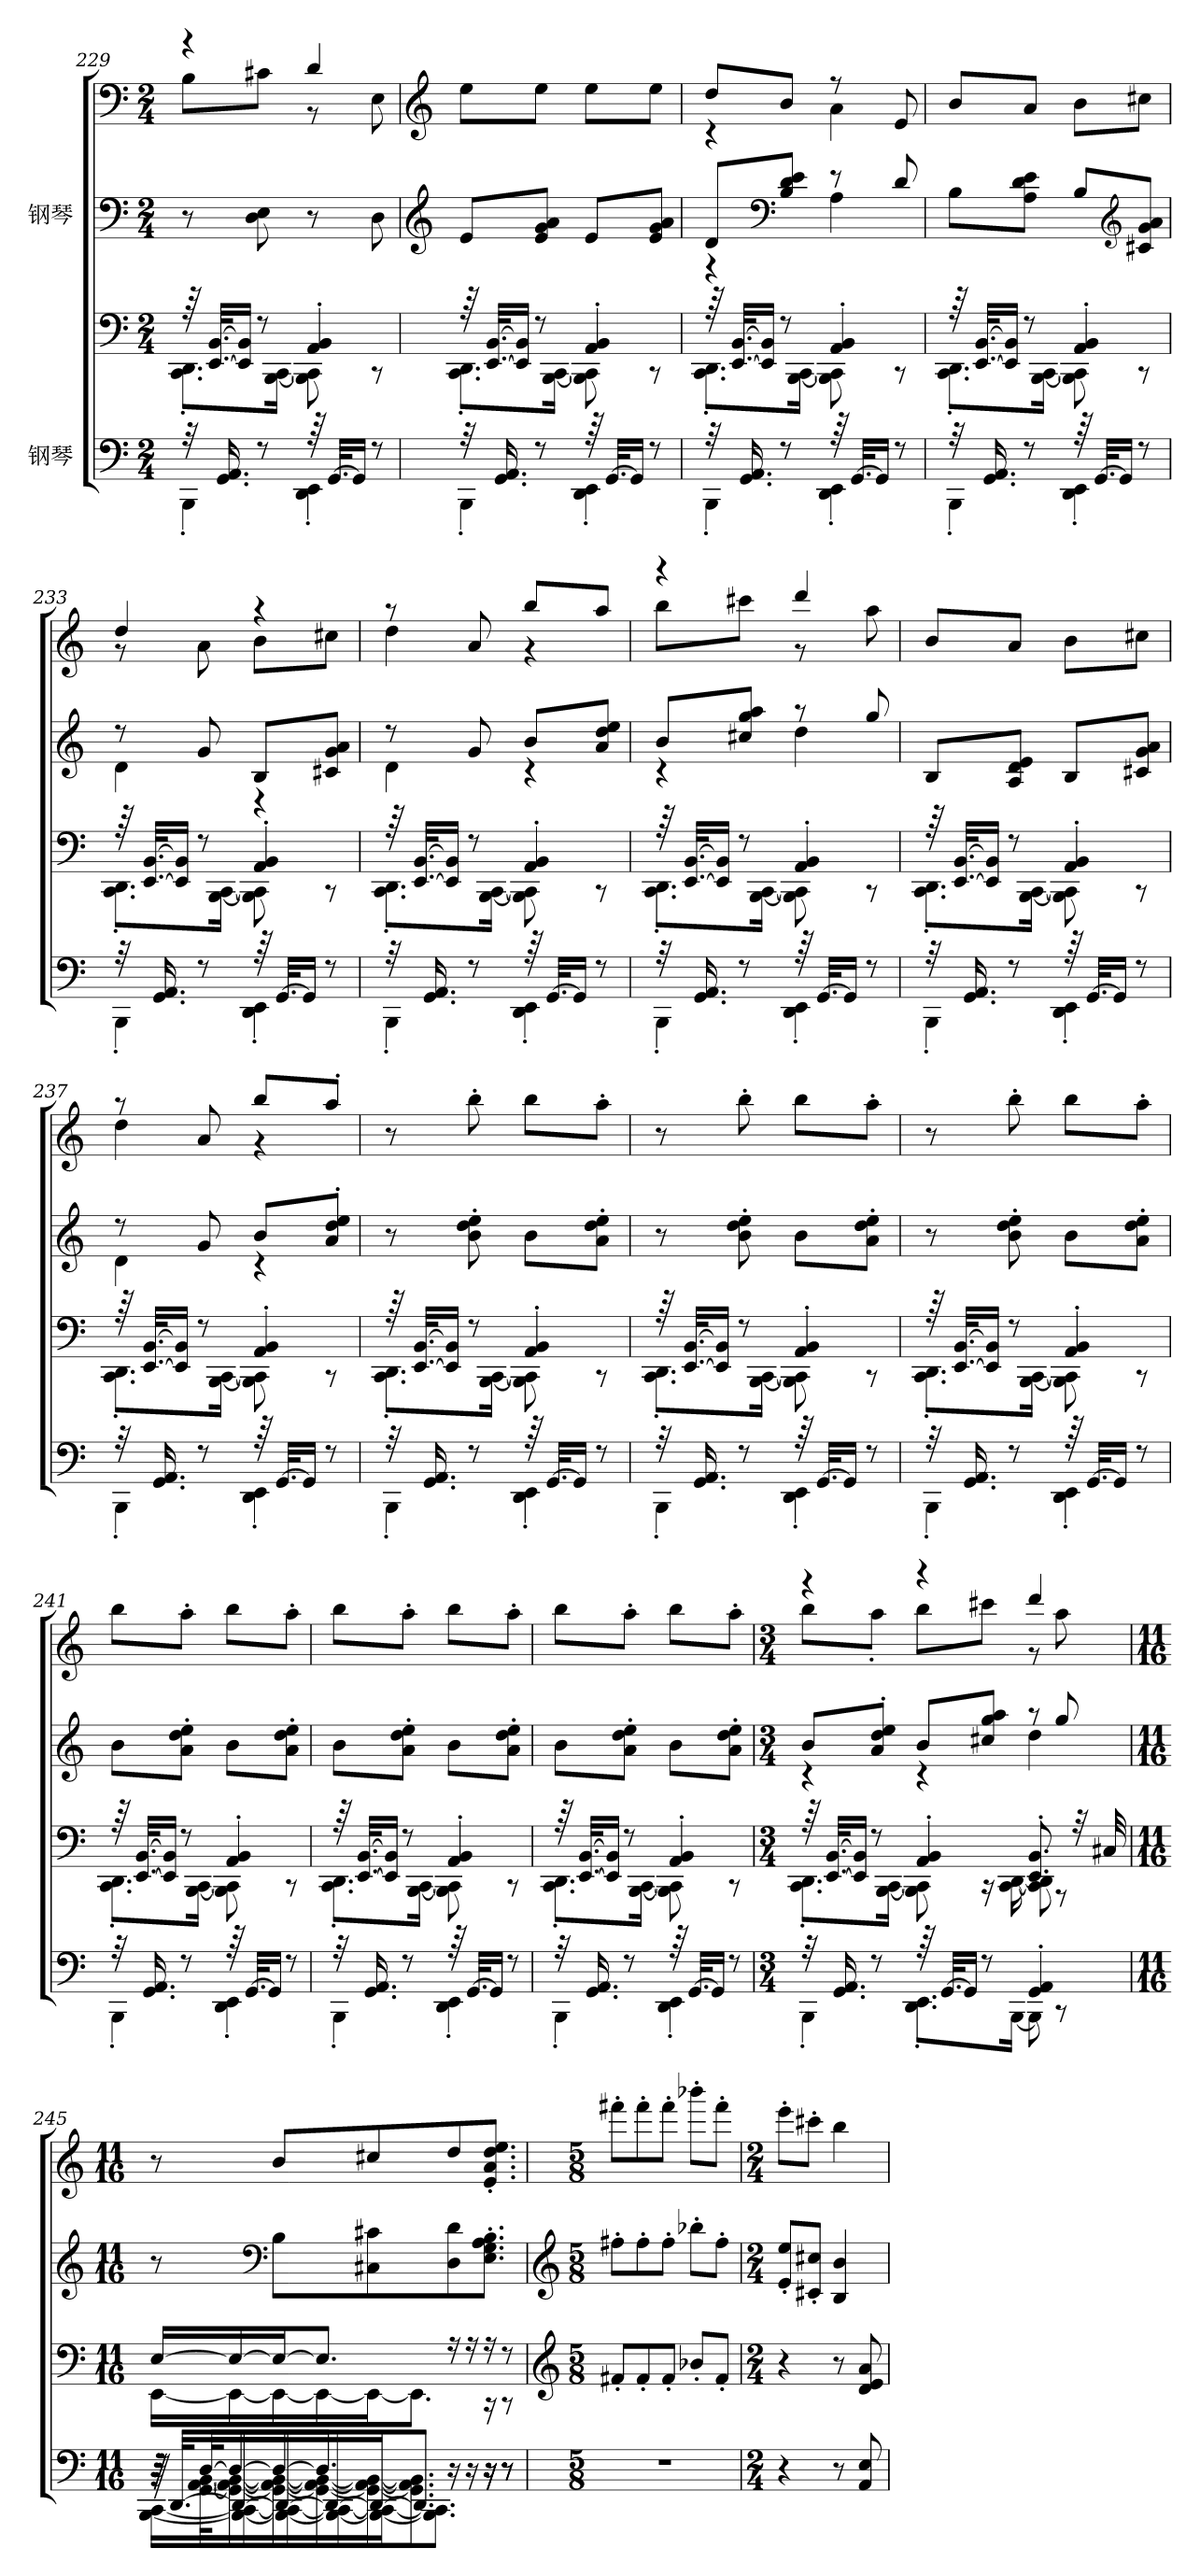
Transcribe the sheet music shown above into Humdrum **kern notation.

**kern	**kern	**kern	**kern
*part2	*part2	*part1	*part1
*staff4	*staff3	*staff2	*staff1
*I"钢琴	*	*I"钢琴	*
*clefF4	*clefF4	*clefF4	*clefF4
*k[]	*k[]	*k[]	*k[]
*M2/4	*M2/4	*M2/4	*M2/4
=229	=229	=229	=229
*^	*^	*	*^
32r	4BBB'\	64r	8.CC\' 8.DD\'L	8r	4r	8B\L
.	.	[32.EE/ [32.BB/KLL	.	.	.	.
16.GG/ 16.AA/	.	.	.	.	.	.
.	.	16EE/] 16BB/]JJ	.	.	.	.
8r	.	8r	.	8D\ 8E\	.	8c#X\J
.	.	.	[16BBB\ [16CC\Jk	.	.	.
64r	4DD\' 4EE\'	4AA/' 4BB/'	8BBB\] 8CC\]	8r	4d/	8r
[32.GG/KLL	.	.	.	.	.	.
16GG/JJ]	.	.	.	.	.	.
8r	.	.	8r	8D\	.	8E\
*	*	*	*	*	*v	*v
!!LO:LB:g=z
=230	=230	=230	=230	=230	=230
*	*	*	*	*clefG2	*clefG2
32r	4BBB'\	64r	8.CC\' 8.DD\'L	8e/L	8ee\L
.	.	[32.EE/ [32.BB/KLL	.	.	.
16.GG/ 16.AA/	.	.	.	.	.
.	.	16EE/] 16BB/]JJ	.	.	.
8r	.	8r	.	8e/ 8g/ 8a/J	8ee\J
.	.	.	[16BBB\ [16CC\Jk	.	.
64r	4DD\' 4EE\'	4AA/' 4BB/'	8BBB\] 8CC\]	8e/L	8ee\L
[32.GG/KLL	.	.	.	.	.
16GG/JJ]	.	.	.	.	.
8r	.	.	8r	8e/ 8g/ 8a/J	8ee\J
=231	=231	=231	=231	=231	=231
*	*	*	*	*^	*^
32r	4BBB'\	64r	8.CC\' 8.DD\'L	8d/L	4r	8dd/L	4r
.	.	[32.EE/ [32.BB/KLL	.	.	.	.	.
16.GG/ 16.AA/	.	.	.	.	.	.	.
.	.	16EE/] 16BB/]JJ	.	.	.	.	.
*	*	*	*	*clefF4	*	*	*
8r	.	8r	.	8B/ 8d/ 8e/J	.	8b/J	.
.	.	.	[16BBB\ [16CC\Jk	.	.	.	.
64r	4DD\' 4EE\'	4AA/' 4BB/'	8BBB\] 8CC\]	8r	4A\	8r	4a\
[32.GG/KLL	.	.	.	.	.	.	.
16GG/JJ]	.	.	.	.	.	.	.
8r	.	.	8r	8d/	.	8e/	.
*	*	*	*	*v	*v	*	*
*	*	*	*	*	*v	*v
!!LO:PB:g=z
=232	=232	=232	=232	=232	=232
32r	4BBB'\	64r	8.CC\' 8.DD\'L	8B\L	8b/L
.	.	[32.EE/ [32.BB/KLL	.	.	.
16.GG/ 16.AA/	.	.	.	.	.
.	.	16EE/] 16BB/]JJ	.	.	.
8r	.	8r	.	8A\ 8d\ 8e\J	8a/J
.	.	.	[16BBB\ [16CC\Jk	.	.
64r	4DD\' 4EE\'	4AA/' 4BB/'	8BBB\] 8CC\]	8B/L	8b\L
[32.GG/KLL	.	.	.	.	.
16GG/JJ]	.	.	.	.	.
*	*	*	*	*clefG2	*
8r	.	.	8r	8c#X/ 8g/ 8a/J	8cc#X\J
=233	=233	=233	=233	=233	=233
*	*	*	*	*^	*^
32r	4BBB'\	64r	8.CC\' 8.DD\'L	8r	4d\	4dd/	8r
.	.	[32.EE/ [32.BB/KLL	.	.	.	.	.
16.GG/ 16.AA/	.	.	.	.	.	.	.
.	.	16EE/] 16BB/]JJ	.	.	.	.	.
8r	.	8r	.	8g/	.	.	8a\
.	.	.	[16BBB\ [16CC\Jk	.	.	.	.
64r	4DD\' 4EE\'	4AA/' 4BB/'	8BBB\] 8CC\]	8B/L	4r	4r	8b\L
[32.GG/KLL	.	.	.	.	.	.	.
16GG/JJ]	.	.	.	.	.	.	.
8r	.	.	8r	8c#X/ 8g/ 8a/J	.	.	8cc#X\J
!!LO:LB:g=z	!!
=234	=234	=234	=234	=234	=234	=234	=234
32r	4BBB'\	64r	8.CC\' 8.DD\'L	8r	4d\	8r	4dd\
.	.	[32.EE/ [32.BB/KLL	.	.	.	.	.
16.GG/ 16.AA/	.	.	.	.	.	.	.
.	.	16EE/] 16BB/]JJ	.	.	.	.	.
8r	.	8r	.	8g/	.	8a/	.
.	.	.	[16BBB\ [16CC\Jk	.	.	.	.
64r	4DD\' 4EE\'	4AA/' 4BB/'	8BBB\] 8CC\]	8b/L	4r	8bb/L	4r
[32.GG/KLL	.	.	.	.	.	.	.
16GG/JJ]	.	.	.	.	.	.	.
8r	.	.	8r	8a/ 8dd/ 8ee/J	.	8aa/J	.
=235	=235	=235	=235	=235	=235	=235	=235
32r	4BBB'\	64r	8.CC\' 8.DD\'L	8b/L	4r	4r	8bb\L
.	.	[32.EE/ [32.BB/KLL	.	.	.	.	.
16.GG/ 16.AA/	.	.	.	.	.	.	.
.	.	16EE/] 16BB/]JJ	.	.	.	.	.
8r	.	8r	.	8cc#X/ 8gg/ 8aa/J	.	.	8ccc#X\J
.	.	.	[16BBB\ [16CC\Jk	.	.	.	.
64r	4DD\' 4EE\'	4AA/' 4BB/'	8BBB\] 8CC\]	8r	4dd\	4ddd/	8r
[32.GG/KLL	.	.	.	.	.	.	.
16GG/JJ]	.	.	.	.	.	.	.
8r	.	.	8r	8gg/	.	.	8aa\
*	*	*	*	*v	*v	*	*
*	*	*	*	*	*v	*v
!!LO:LB:g=z
=236	=236	=236	=236	=236	=236
32r	4BBB'\	64r	8.CC\' 8.DD\'L	8B/L	8b/L
.	.	[32.EE/ [32.BB/KLL	.	.	.
16.GG/ 16.AA/	.	.	.	.	.
.	.	16EE/] 16BB/]JJ	.	.	.
8r	.	8r	.	8A/ 8d/ 8e/J	8a/J
.	.	.	[16BBB\ [16CC\Jk	.	.
64r	4DD\' 4EE\'	4AA/' 4BB/'	8BBB\] 8CC\]	8B/L	8b\L
[32.GG/KLL	.	.	.	.	.
16GG/JJ]	.	.	.	.	.
8r	.	.	8r	8c#X/ 8g/ 8a/J	8cc#X\J
=237	=237	=237	=237	=237	=237
*	*	*	*	*^	*^
32r	4BBB'\	64r	8.CC\' 8.DD\'L	8r	4d\	8r	4dd\
.	.	[32.EE/ [32.BB/KLL	.	.	.	.	.
16.GG/ 16.AA/	.	.	.	.	.	.	.
.	.	16EE/] 16BB/]JJ	.	.	.	.	.
8r	.	8r	.	8g/	.	8a/	.
.	.	.	[16BBB\ [16CC\Jk	.	.	.	.
64r	4DD\' 4EE\'	4AA/' 4BB/'	8BBB\] 8CC\]	8b/L	4r	8bb/L	4r
[32.GG/KLL	.	.	.	.	.	.	.
16GG/JJ]	.	.	.	.	.	.	.
8r	.	.	8r	8a/' 8dd/' 8ee/'J	.	8aa'/J	.
*	*	*	*	*v	*v	*	*
*	*	*	*	*	*v	*v
!!LO:PB:g=z
=238	=238	=238	=238	=238	=238
32r	4BBB'\	64r	8.CC\' 8.DD\'L	8r	8r
.	.	[32.EE/ [32.BB/KLL	.	.	.
16.GG/ 16.AA/	.	.	.	.	.
.	.	16EE/] 16BB/]JJ	.	.	.
8r	.	8r	.	8b\' 8dd\' 8ee\'	8bb'\
.	.	.	[16BBB\ [16CC\Jk	.	.
64r	4DD\' 4EE\'	4AA/' 4BB/'	8BBB\] 8CC\]	8b\L	8bb\L
[32.GG/KLL	.	.	.	.	.
16GG/JJ]	.	.	.	.	.
8r	.	.	8r	8a\' 8dd\' 8ee\'J	8aa'\J
=239	=239	=239	=239	=239	=239
32r	4BBB'\	64r	8.CC\' 8.DD\'L	8r	8r
.	.	[32.EE/ [32.BB/KLL	.	.	.
16.GG/ 16.AA/	.	.	.	.	.
.	.	16EE/] 16BB/]JJ	.	.	.
8r	.	8r	.	8b\' 8dd\' 8ee\'	8bb'\
.	.	.	[16BBB\ [16CC\Jk	.	.
64r	4DD\' 4EE\'	4AA/' 4BB/'	8BBB\] 8CC\]	8b\L	8bb\L
[32.GG/KLL	.	.	.	.	.
16GG/JJ]	.	.	.	.	.
8r	.	.	8r	8a\' 8dd\' 8ee\'J	8aa'\J
=240	=240	=240	=240	=240	=240
32r	4BBB'\	64r	8.CC\' 8.DD\'L	8r	8r
.	.	[32.EE/ [32.BB/KLL	.	.	.
16.GG/ 16.AA/	.	.	.	.	.
.	.	16EE/] 16BB/]JJ	.	.	.
8r	.	8r	.	8b\' 8dd\' 8ee\'	8bb'\
.	.	.	[16BBB\ [16CC\Jk	.	.
64r	4DD\' 4EE\'	4AA/' 4BB/'	8BBB\] 8CC\]	8b\L	8bb\L
[32.GG/KLL	.	.	.	.	.
16GG/JJ]	.	.	.	.	.
8r	.	.	8r	8a\' 8dd\' 8ee\'J	8aa'\J
!!LO:LB:g=z
=241	=241	=241	=241	=241	=241
32r	4BBB'\	64r	8.CC\' 8.DD\'L	8b\L	8bb\L
.	.	[32.EE/ [32.BB/KLL	.	.	.
16.GG/ 16.AA/	.	.	.	.	.
.	.	16EE/] 16BB/]JJ	.	.	.
8r	.	8r	.	8a\' 8dd\' 8ee\'J	8aa'\J
.	.	.	[16BBB\ [16CC\Jk	.	.
64r	4DD\' 4EE\'	4AA/' 4BB/'	8BBB\] 8CC\]	8b\L	8bb\L
[32.GG/KLL	.	.	.	.	.
16GG/JJ]	.	.	.	.	.
8r	.	.	8r	8a\' 8dd\' 8ee\'J	8aa'\J
=242	=242	=242	=242	=242	=242
32r	4BBB'\	64r	8.CC\' 8.DD\'L	8b\L	8bb\L
.	.	[32.EE/ [32.BB/KLL	.	.	.
16.GG/ 16.AA/	.	.	.	.	.
.	.	16EE/] 16BB/]JJ	.	.	.
8r	.	8r	.	8a\' 8dd\' 8ee\'J	8aa'\J
.	.	.	[16BBB\ [16CC\Jk	.	.
64r	4DD\' 4EE\'	4AA/' 4BB/'	8BBB\] 8CC\]	8b\L	8bb\L
[32.GG/KLL	.	.	.	.	.
16GG/JJ]	.	.	.	.	.
8r	.	.	8r	8a\' 8dd\' 8ee\'J	8aa'\J
=243	=243	=243	=243	=243	=243
32r	4BBB'\	64r	8.CC\' 8.DD\'L	8b\L	8bb\L
.	.	[32.EE/ [32.BB/KLL	.	.	.
16.GG/ 16.AA/	.	.	.	.	.
.	.	16EE/] 16BB/]JJ	.	.	.
8r	.	8r	.	8a\' 8dd\' 8ee\'J	8aa'\J
.	.	.	[16BBB\ [16CC\Jk	.	.
64r	4DD\' 4EE\'	4AA/' 4BB/'	8BBB\] 8CC\]	8b\L	8bb\L
[32.GG/KLL	.	.	.	.	.
16GG/JJ]	.	.	.	.	.
8r	.	.	8r	8a\' 8dd\' 8ee\'J	8aa'\J
!!LO:LB:g=z
=244	=244	=244	=244	=244	=244
*M3/4	*	*M3/4	*	*M3/4	*M3/4
*	*	*	*	*^	*^
32r	4BBB'\	64r	8.CC\' 8.DD\'L	8b/L	4r	4r	8bb\L
.	.	[32.EE/ [32.BB/KLL	.	.	.	.	.
16.GG/ 16.AA/	.	.	.	.	.	.	.
.	.	16EE/] 16BB/]JJ	.	.	.	.	.
8r	.	8r	.	8a/' 8dd/' 8ee/'J	.	.	8aa'\J
.	.	.	[16BBB\ [16CC\Jk	.	.	.	.
64r	8.DD\' 8.EE\'L	4AA/' 4BB/'	8BBB\] 8CC\]	8b/L	4r	4r	8bb\L
[32.GG/KLL	.	.	.	.	.	.	.
16GG/JJ]	.	.	.	.	.	.	.
8r	.	.	16r	8cc#X/ 8gg/ 8aa/J	.	.	8ccc#X\J
.	[16BBB\Jk	.	[16CC\ [16DD\	.	.	.	.
4GG/' 4AA/'	8BBB\]	8.EE/' 8.BB/'	8CC\] 8DD\]	8r	4dd\	4ddd/	8r
.	8r	.	8r	8gg/	.	.	8aa\
.	.	32r	.	.	.	.	.
.	.	32C#X/	.	.	.	.	.
*	*	*	*	*v	*v	*	*
*v	*v	*	*	*	*v	*v
!!LO:PB:g=z
=245	=245	=245	=245	=245
*M11/16	*M11/16	*	*M11/16	*M11/16
*^	*	*	*	*
*	*^	*	*	*	*
*	*	*^	*	*	*	*
32r	32r	64r	[16BBB\ [16CC\LL	[16E/LL	[16EE\LL	8r	8r
.	.	[32.DD/KLL	.	.	.	.	.
[32D/KLL	[32GG\ [32AA\ [32BB\KLL	.	.	.	.	.	.
16D/_	16GG\_ 16AA\_ 16BB\_	16DD/_	16BBB\_ 16CC\_	16E/_	16EE\_	.	.
*	*	*	*	*	*	*clefF4	*
*	*	*	*	*	*	*	*MM176
16D/J_	16GG\_ 16AA\_ 16BB\_	16DD/_	16BBB\_ 16CC\_	16E/J_	16EE\_	8B\L	8b/L
8.D/J]	16GG\_ 16AA\_ 16BB\_	16DD/_	16BBB\_ 16CC\_	8.E/J]	16EE\_	.	.
*	*	*	*	*	*	*	*MM165
.	16GG\_ 16AA\_ 16BB\_J	16DD/J_	16BBB\_ 16CC\_J	.	16EE\J_	8C#X\ 8c#X\	8cc#X/
.	8.GG\] 8.AA\] 8.BB\]J	8.DD/J]	8.BBB\] 8.CC\]J	.	8.EE\J]	.	.
16r	.	.	.	16r	.	8D\ 8d\	8dd/
16r	.	.	.	16r	.	.	.
16r	16r	16r	16r	16r	16r	8.E\' 8.G\' 8.A\' 8.B\'J	8.e/' 8.a/' 8.dd/' 8.ee/'J
8r	8r	8r	8r	8r	8r	.	.
*v	*v	*v	*v	*	*	*	*
*	*v	*v	*	*
=246	=246	=246	=246
*	*clefG2	*clefG2	*
*M5/8	*M5/8	*M5/8	*M5/8
*	*	*	*MM170
8%5r	8f#X'/L	8ff#X'\L	8fff#X'\L
.	8f#'/	8ff#'\	8fff#'\
.	8f#'/J	8ff#'\J	8fff#'\J
.	8b-X'/L	8bb-X'\L	8bbb-X'\L
.	8f#'/J	8ff#'\J	8fff#'\J
!!LO:LB:g=z
=247	=247	=247	=247
*M2/4	*M2/4	*M2/4	*M2/4
4r	4r	8e/' 8ee/'L	8eee'\L
.	.	8c#X/' 8cc#X/'J	8ccc#X'\J
8r	8r	4B/ 4b/	4bb\
8AA/ 8E/	8d/ 8e/ 8a/	.	.
=	=	=	=
*-	*-	*-	*-
